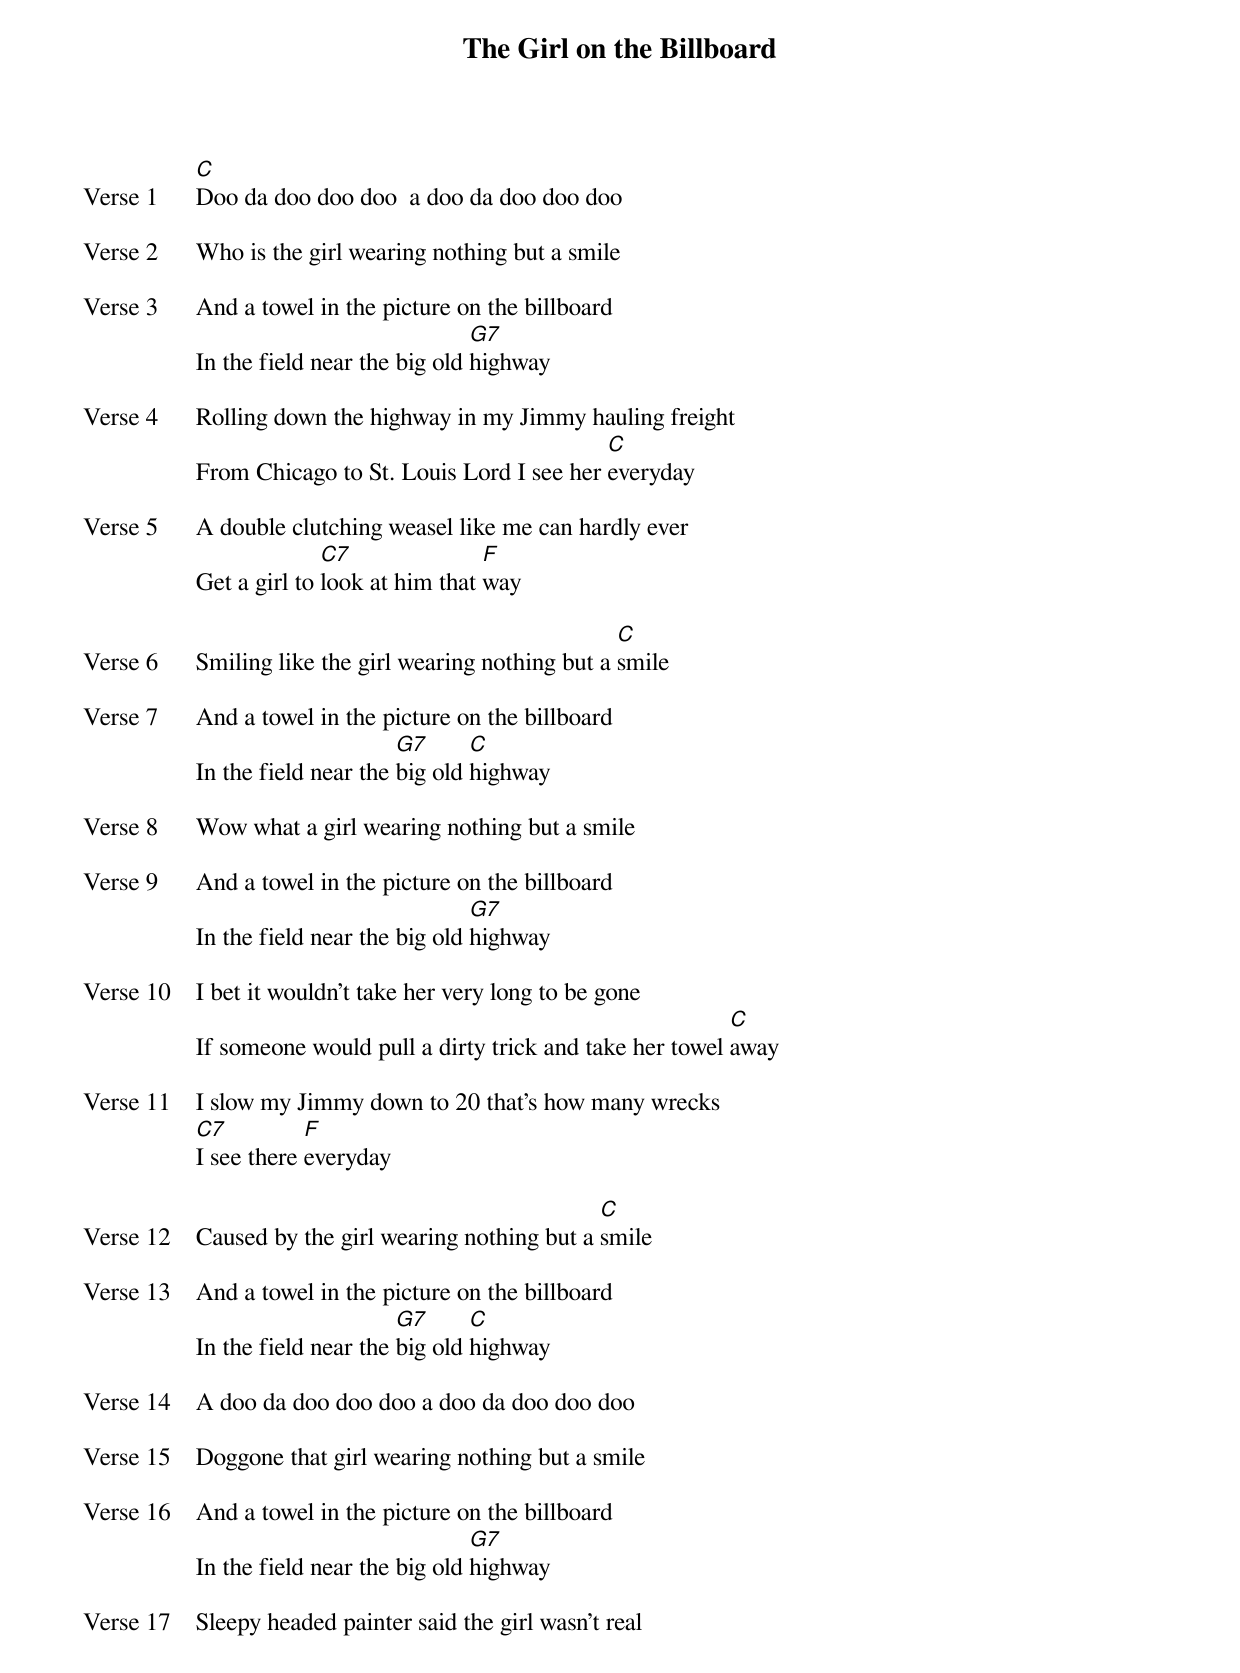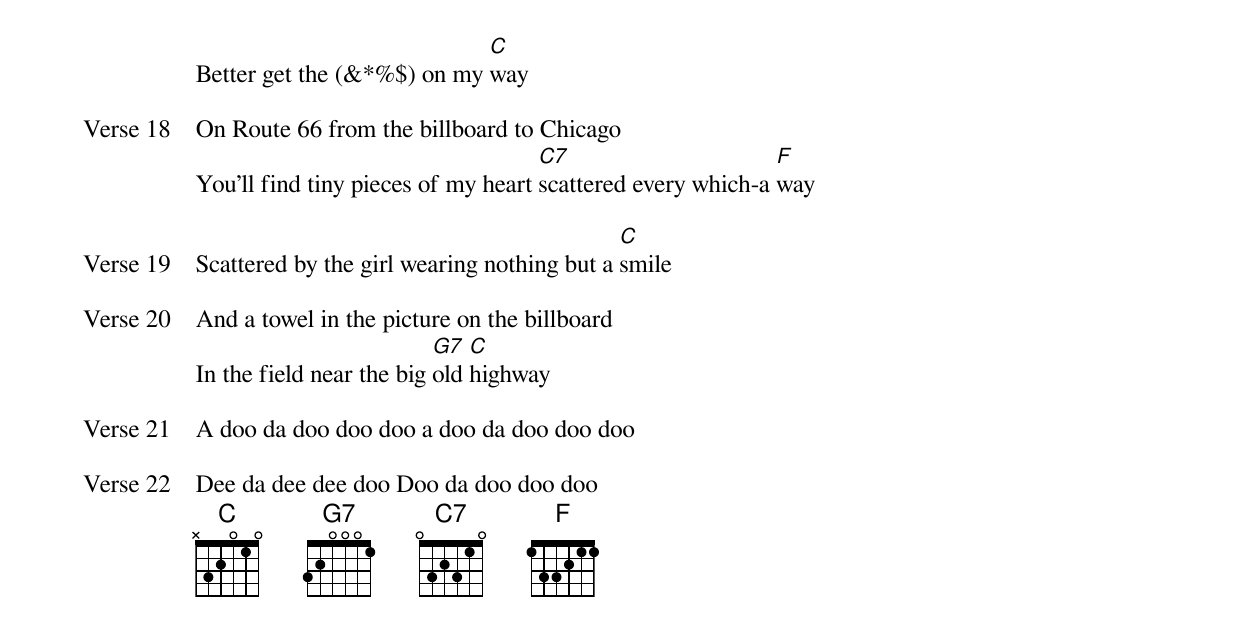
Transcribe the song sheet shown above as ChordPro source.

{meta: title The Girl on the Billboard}
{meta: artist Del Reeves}
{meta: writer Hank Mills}

{start_of_verse: Verse 1}
[C]Doo da doo doo doo  a doo da doo doo doo
{end_of_verse}

{start_of_verse: Verse 2}
Who is the girl wearing nothing but a smile
{end_of_verse}

{start_of_verse: Verse 3}
And a towel in the picture on the billboard
In the field near the big old [G7]highway
{end_of_verse}

{start_of_verse: Verse 4}
Rolling down the highway in my Jimmy hauling freight
From Chicago to St. Louis Lord I see her [C]everyday
{end_of_verse}

{start_of_verse: Verse 5}
A double clutching weasel like me can hardly ever
Get a girl to [C7]look at him that [F]way
{end_of_verse}

{start_of_verse: Verse 6}
Smiling like the girl wearing nothing but a [C]smile
{end_of_verse}

{start_of_verse: Verse 7}
And a towel in the picture on the billboard
In the field near the [G7]big old [C]highway
{end_of_verse}

{start_of_verse: Verse 8}
Wow what a girl wearing nothing but a smile
{end_of_verse}

{start_of_verse: Verse 9}
And a towel in the picture on the billboard
In the field near the big old [G7]highway
{end_of_verse}

{start_of_verse: Verse 10}
I bet it wouldn't take her very long to be gone
If someone would pull a dirty trick and take her towel [C]away
{end_of_verse}

{start_of_verse: Verse 11}
I slow my Jimmy down to 20 that's how many wrecks
[C7]I see there [F]everyday
{end_of_verse}

{start_of_verse: Verse 12}
Caused by the girl wearing nothing but a [C]smile
{end_of_verse}

{start_of_verse: Verse 13}
And a towel in the picture on the billboard
In the field near the [G7]big old [C]highway
{end_of_verse}

{start_of_verse: Verse 14}
A doo da doo doo doo a doo da doo doo doo
{end_of_verse}

{start_of_verse: Verse 15}
Doggone that girl wearing nothing but a smile
{end_of_verse}

{start_of_verse: Verse 16}
And a towel in the picture on the billboard
In the field near the big old [G7]highway
{end_of_verse}

{start_of_verse: Verse 17}
Sleepy headed painter said the girl wasn't real
Better get the (&*%$) on my [C]way
{end_of_verse}

{start_of_verse: Verse 18}
On Route 66 from the billboard to Chicago
You'll find tiny pieces of my heart [C7]scattered every which-a [F]way
{end_of_verse}

{start_of_verse: Verse 19}
Scattered by the girl wearing nothing but a [C]smile
{end_of_verse}

{start_of_verse: Verse 20}
And a towel in the picture on the billboard
In the field near the big [G7]old [C]highway
{end_of_verse}

{start_of_verse: Verse 21}
A doo da doo doo doo a doo da doo doo doo
{end_of_verse}

{start_of_verse: Verse 22}
Dee da dee dee doo Doo da doo doo doo
{end_of_verse}
